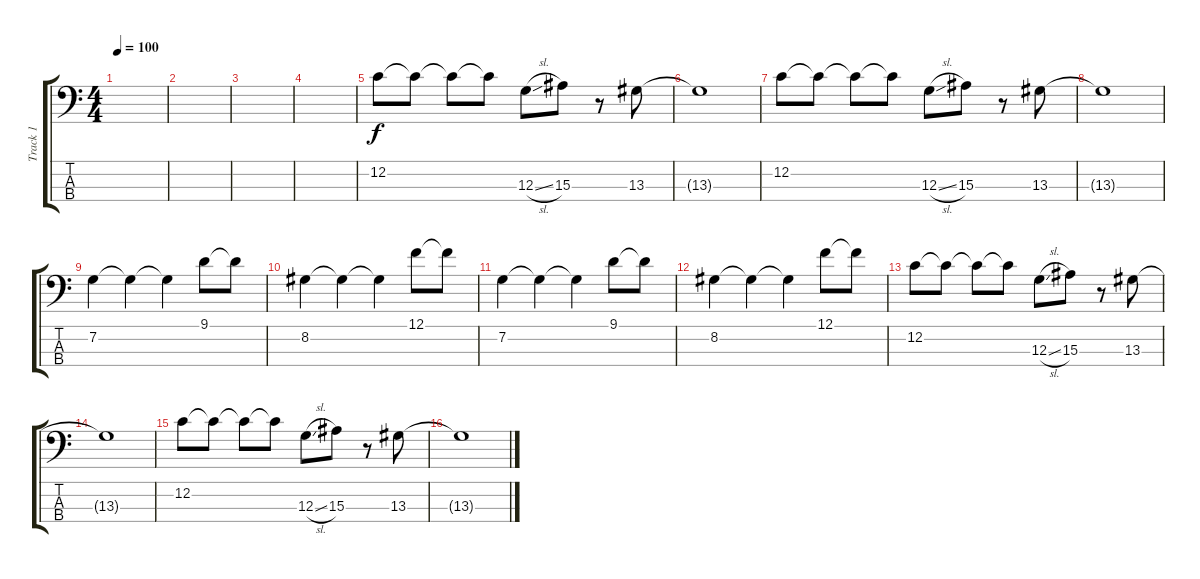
\track ("Track 1" "Track 1") {instrument acousticbass}
\staff {score tabs}
\tuning (F2 C2 G1 C1) {hide}
\ts (4 4)
\tempo 100
\clef f4
\ks c
|
|
|
|
12.2.8 12.2{t}.8 12.2{t}.8 12.2{t}.8 12.3{sl}.8 15.3.8 r.8 13.3.8 |
13.3{t}.1 |
12.2.8 12.2{t}.8 12.2{t}.8 12.2{t}.8 12.3{sl}.8 15.3.8 r.8 13.3.8 |
13.3{t}.1 |
7.2.4 7.2{t}.4 7.2{t}.4 9.1.8 9.1{t}.8 |
8.2.4 8.2{t}.4 8.2{t}.4 12.1.8 12.1{t}.8 |
7.2.4 7.2{t}.4 7.2{t}.4 9.1.8 9.1{t}.8 |
8.2.4 8.2{t}.4 8.2{t}.4 12.1.8 12.1{t}.8 |
12.2.8 12.2{t}.8 12.2{t}.8 12.2{t}.8 12.3{sl}.8 15.3.8 r.8 13.3.8 |
13.3{t}.1 |
12.2.8 12.2{t}.8 12.2{t}.8 12.2{t}.8 12.3{sl}.8 15.3.8 r.8 13.3.8 |
13.3{t}.1
